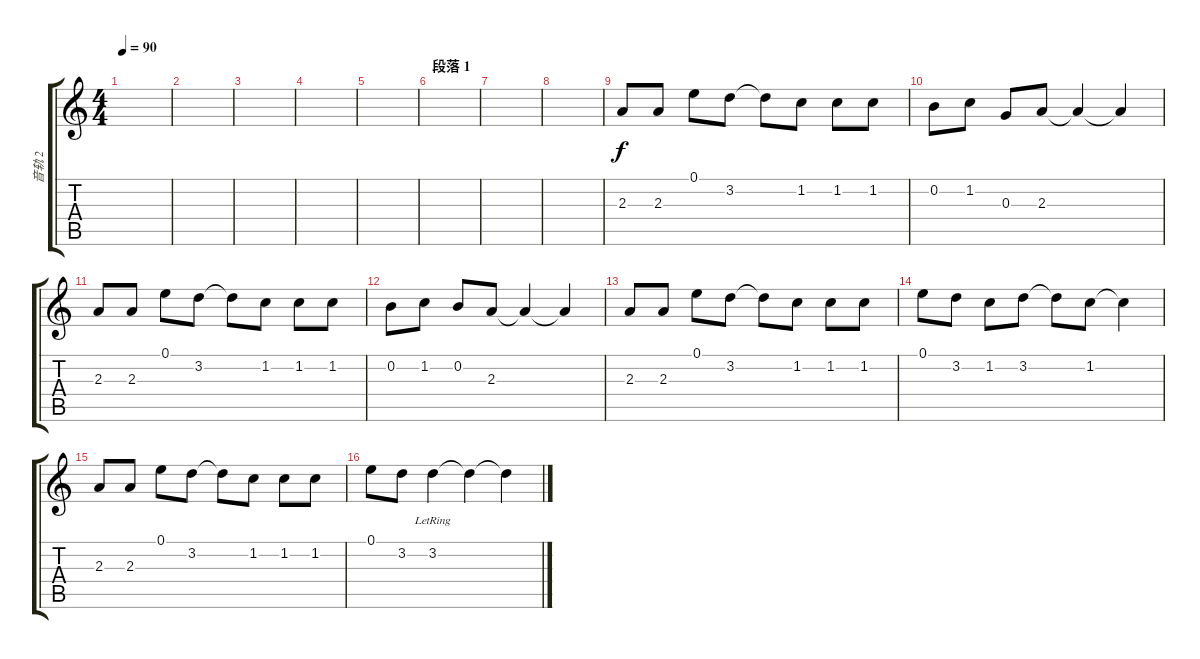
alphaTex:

\track ("音轨 2" "音轨 2") {instrument overdrivenguitar}
\staff {score tabs}
\tuning (E4 B3 G3 D3 A2 E2) {hide}
\ts (4 4)
\tempo 90
\clef g2
\ks c
|
|
|
|
|
\section ("" "段落 1")
|
|
|
2.3.8 2.3.8 0.1.8 3.2.8 3.2{t}.8 1.2.8 1.2.8 1.2.8 |
0.2.8 1.2.8 0.3.8 2.3.8 2.3{t}.4 2.3{t}.4 |
2.3.8 2.3.8 0.1.8 3.2.8 3.2{t}.8 1.2.8 1.2.8 1.2.8 |
0.2.8 1.2.8 0.2.8 2.3.8 2.3{t}.4 2.3{t}.4 |
2.3.8 2.3.8 0.1.8 3.2.8 3.2{t}.8 1.2.8 1.2.8 1.2.8 |
0.1.8 3.2.8 1.2.8 3.2.8 3.2{t}.8 1.2.8 1.2{t}.4 |
2.3.8 2.3.8 0.1.8 3.2.8 3.2{t}.8 1.2.8 1.2.8 1.2.8 |
0.1.8 3.2.8 3.2{lr}.4 3.2{t}.4 3.2{t}.4
